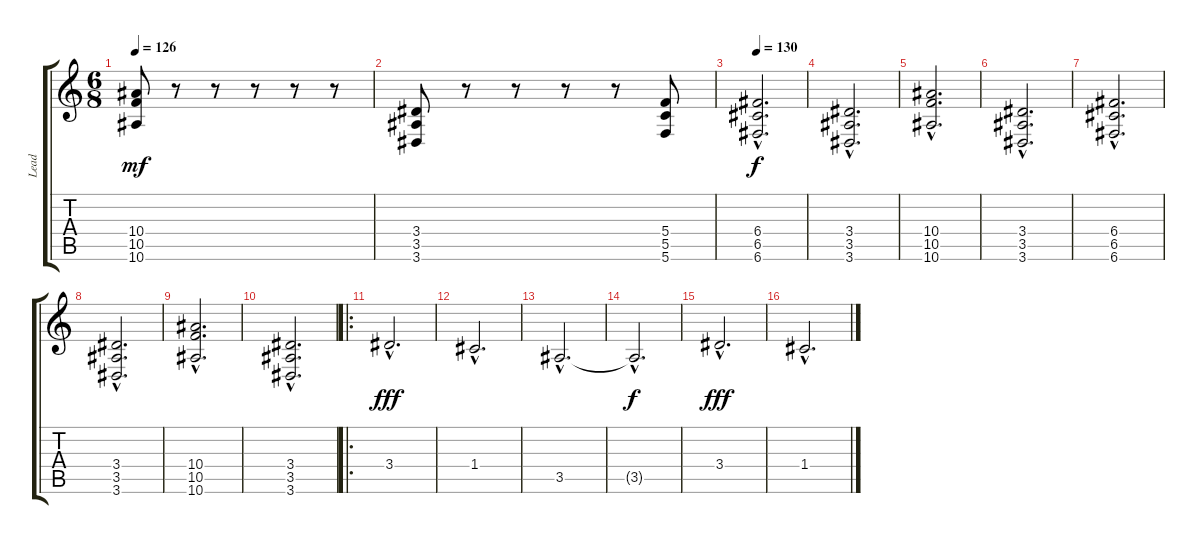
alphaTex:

\track ("Lead" "Lead") {instrument overdrivenguitar}
\staff {score tabs}
\tuning (D4 A3 F3 C3 G2 C2) {hide}
\ts (6 8)
\tempo 126
\clef g2
\ks c
(10.4 10.5 10.6).8{dy mf} r.8 r.8 r.8 r.8 r.8 |
(3.4 3.5 3.6).8 r.8 r.8 r.8 r.8 (5.4 5.5 5.6).8 |
\tempo 130
(6.4{hac} 6.5{hac} 6.6{hac}).2{d dy f} |
(3.4{hac} 3.5{hac} 3.6{hac}).2{d} |
(10.4{hac} 10.5{hac} 10.6{hac}).2{d} |
(3.4{hac} 3.5{hac} 3.6{hac}).2{d} |
(6.4{hac} 6.5{hac} 6.6{hac}).2{d} |
(3.4{hac} 3.5{hac} 3.6{hac}).2{d} |
(10.4{hac} 10.5{hac} 10.6{hac}).2{d} |
(3.4{hac} 3.5{hac} 3.6{hac}).2{d} |
\ro
3.4{hac}.2{d dy fff} |
1.4{hac}.2{d} |
3.5{hac}.2{d} |
3.5{hac t}.2{d dy f} |
3.4{hac}.2{d dy fff} |
1.4{hac}.2{d}
